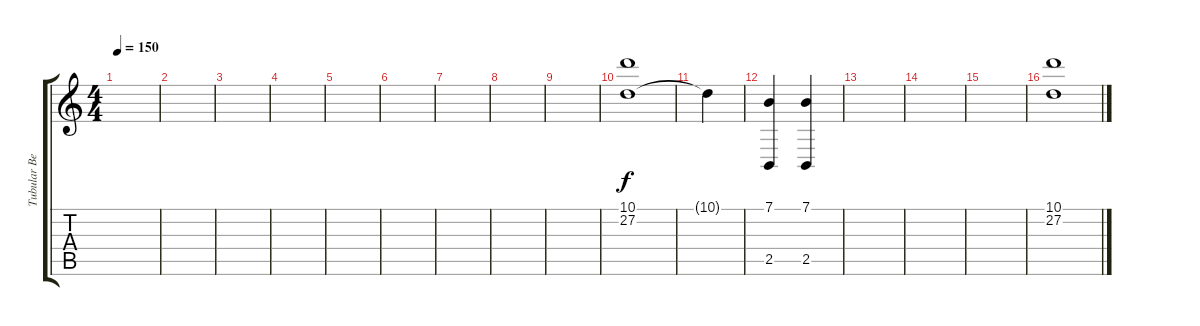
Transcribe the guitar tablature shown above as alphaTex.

\track ("Tubular Bells" "Tubular Be") {instrument tubularbells}
\staff {score tabs}
\tuning (E4 B3 G3 D3 A2 E2) {hide}
\ts (4 4)
\tempo 150
\clef g2
\ks c
|
|
|
|
|
|
|
|
|
(10.1 27.2).1 |
10.1{t}.4 |
(7.1 2.5).4 (7.1 2.5).4 |
|
|
|
(10.1 27.2).1
